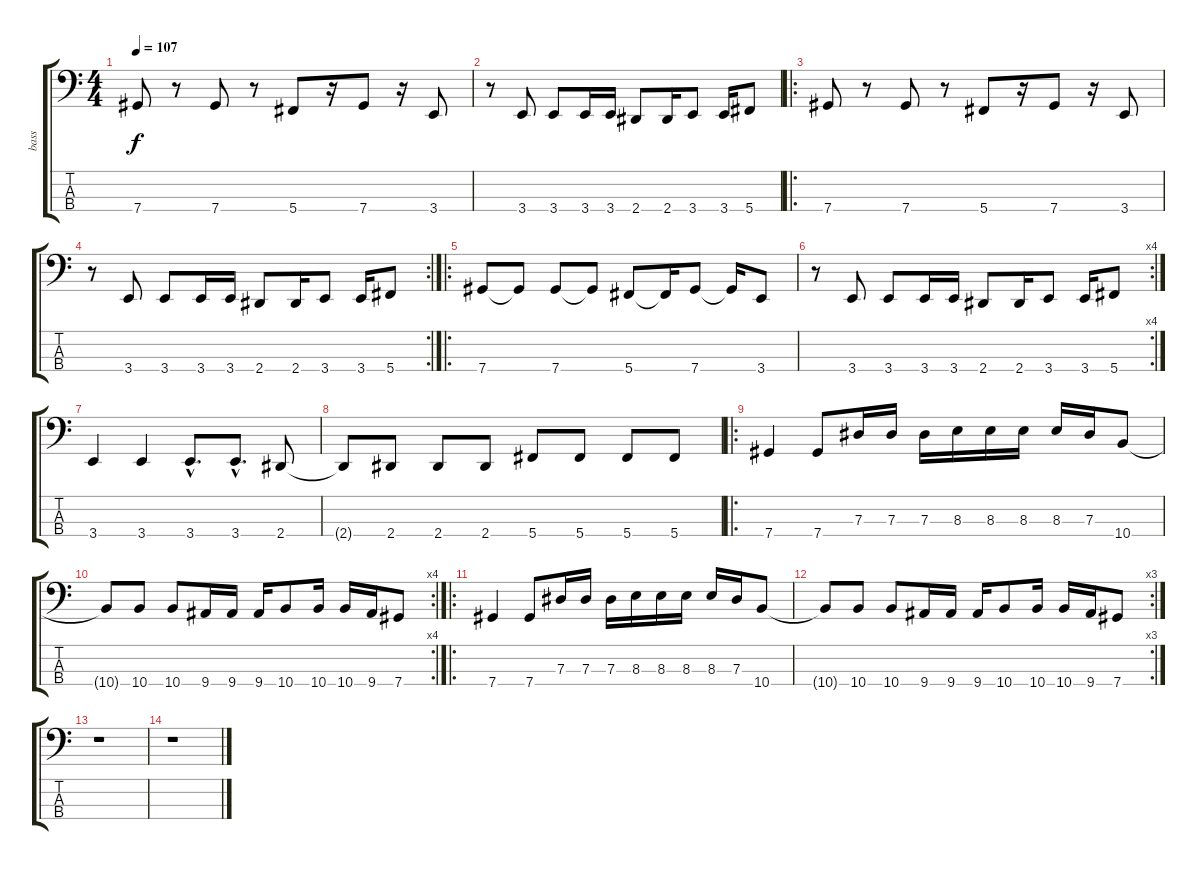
\track ("bass" "bass") {instrument electricbassfinger}
\staff {score tabs}
\tuning (Gb2 Db2 Ab1 Db1) {hide}
\ts (4 4)
\tempo 107
\clef f4
\ks c
7.4.8{dy f} r.8 7.4.8 r.8 5.4.8 r.16 7.4.8 r.16 3.4.8 |
r.8 3.4.8 3.4.8 3.4.16 3.4.16 2.4.8 2.4.16 3.4.8 3.4.16 5.4.8 |
\ro
7.4.8 r.8 7.4.8 r.8 5.4.8 r.16 7.4.8 r.16 3.4.8 |
\rc 2
r.8 3.4.8 3.4.8 3.4.16 3.4.16 2.4.8 2.4.16 3.4.8 3.4.16 5.4.8 |
\ro
7.4.8 7.4{t}.8 7.4.8 7.4{t}.8 5.4.8 5.4{t}.16 7.4.8 7.4{t}.16 3.4.8 |
\rc 4
r.8 3.4.8 3.4.8 3.4.16 3.4.16 2.4.8 2.4.16 3.4.8 3.4.16 5.4.8 |
3.4.4 3.4.4 3.4{hac}.8{d} 3.4{hac}.8{d} 2.4.8 |
2.4{t}.8 2.4.8 2.4.8 2.4.8 5.4.8 5.4.8 5.4.8 5.4.8 |
\ro
7.4.4 7.4.8 7.3.16 7.3.16 7.3.16 8.3.16 8.3.16 8.3.16 8.3.16 7.3.16 10.4.8 |
\rc 4
10.4{t}.8 10.4.8 10.4.8 9.4.16 9.4.16 9.4.16 10.4.8 10.4.16 10.4.16 9.4.16 7.4.8 |
\ro
7.4.4 7.4.8 7.3.16 7.3.16 7.3.16 8.3.16 8.3.16 8.3.16 8.3.16 7.3.16 10.4.8 |
\rc 3
10.4{t}.8 10.4.8 10.4.8 9.4.16 9.4.16 9.4.16 10.4.8 10.4.16 10.4.16 9.4.16 7.4.8 |
r.1 |
r.1
